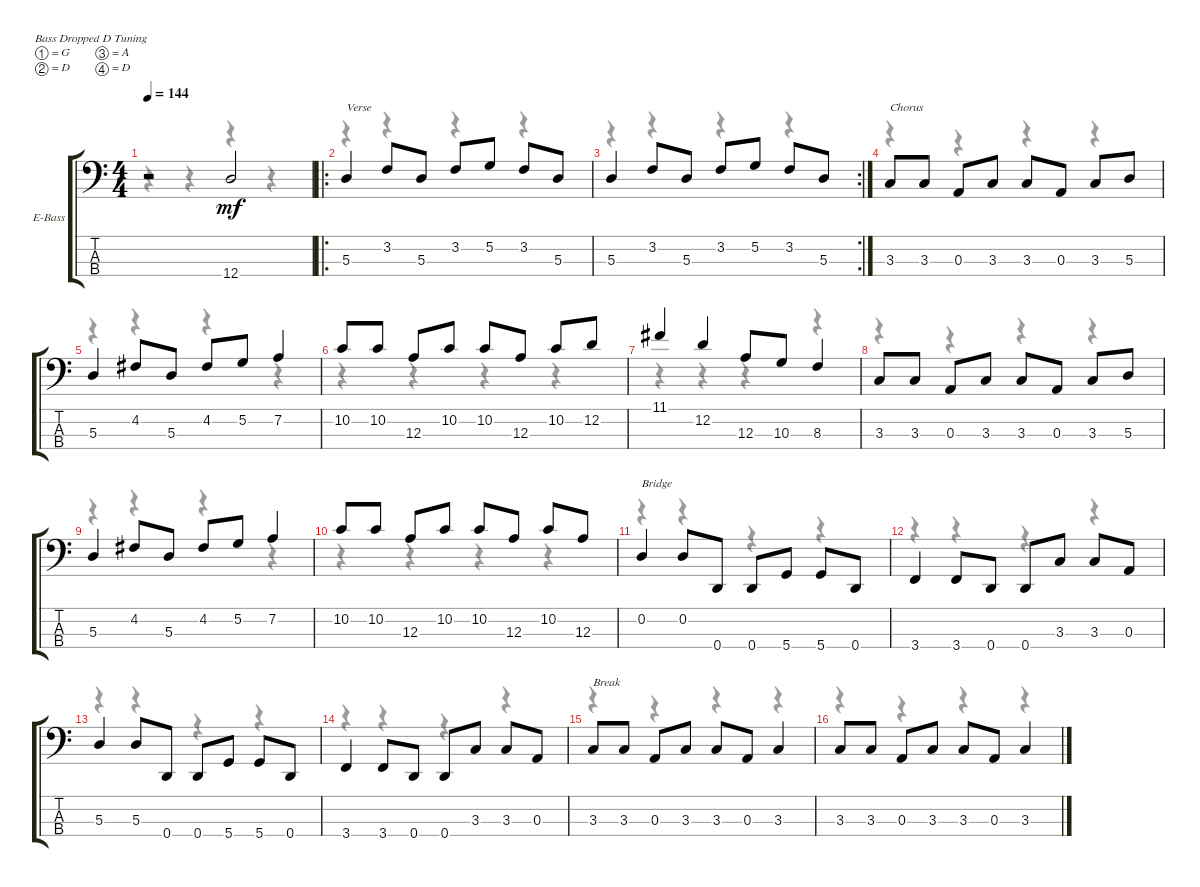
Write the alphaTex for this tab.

\bracketExtendMode groupsimilarinstruments
\firstSystemTrackNameOrientation horizontal
\otherSystemsTrackNameOrientation horizontal
\track ("Bass" "E-Bass") {instrument electricbasspick}
\staff {score tabs}
\tuning (G2 D2 A1 D1)
\voice
\ts (4 4)
\tempo 144
\clef f4
\ks c
r.2{dy mf} 12.4.2 |
\ro
5.3.4{txt "Verse"} 3.2.8 5.3.8 3.2.8 5.2.8 3.2.8 5.3.8 |
\rc 2
5.3.4 3.2.8 5.3.8 3.2.8 5.2.8 3.2.8 5.3.8 |
3.3.8{txt "Chorus"} 3.3.8 0.3.8 3.3.8 3.3.8 0.3.8 3.3.8 5.3.8 |
5.3.4 4.2.8 5.3.8 4.2.8 5.2.8 7.2.4 |
10.2.8 10.2.8 12.3.8 10.2.8 10.2.8 12.3.8 10.2.8 12.2.8 |
11.1.4 12.2.4 12.3.8 10.3.8 8.3.4 |
3.3.8 3.3.8 0.3.8 3.3.8 3.3.8 0.3.8 3.3.8 5.3.8 |
5.3.4 4.2.8 5.3.8 4.2.8 5.2.8 7.2.4 |
10.2.8 10.2.8 12.3.8 10.2.8 10.2.8 12.3.8 10.2.8 12.3.8 |
0.2.4{txt "Bridge"} 0.2.8 0.4.8 0.4.8 5.4.8 5.4.8 0.4.8 |
3.4.4 3.4.8 0.4.8 0.4.8 3.3.8 3.3.8 0.3.8 |
5.3.4 5.3.8 0.4.8 0.4.8 5.4.8 5.4.8 0.4.8 |
3.4.4 3.4.8 0.4.8 0.4.8 3.3.8 3.3.8 0.3.8 |
3.3.8{txt "Break"} 3.3.8 0.3.8 3.3.8 3.3.8 0.3.8 3.3.4 |
3.3.8 3.3.8 0.3.8 3.3.8 3.3.8 0.3.8 3.3.4
\voice
\clef f4
\ottava regular
\simile none
\ks c
r.4{dy mf} r.4 r.4 r.4 |
r.4 r.4 r.4 r.4 |
r.4 r.4 r.4 r.4 |
r.4 r.4 r.4 r.4 |
r.4 r.4 r.4 r.4 |
r.4 r.4 r.4 r.4 |
r.4 r.4 r.4 r.4 |
r.4 r.4 r.4 r.4 |
r.4 r.4 r.4 r.4 |
r.4 r.4 r.4 r.4 |
r.4 r.4 r.4 r.4 |
r.4 r.4 r.4 r.4 |
r.4 r.4 r.4 r.4 |
r.4 r.4 r.4 r.4 |
r.4 r.4 r.4 r.4 |
r.4 r.4 r.4 r.4
